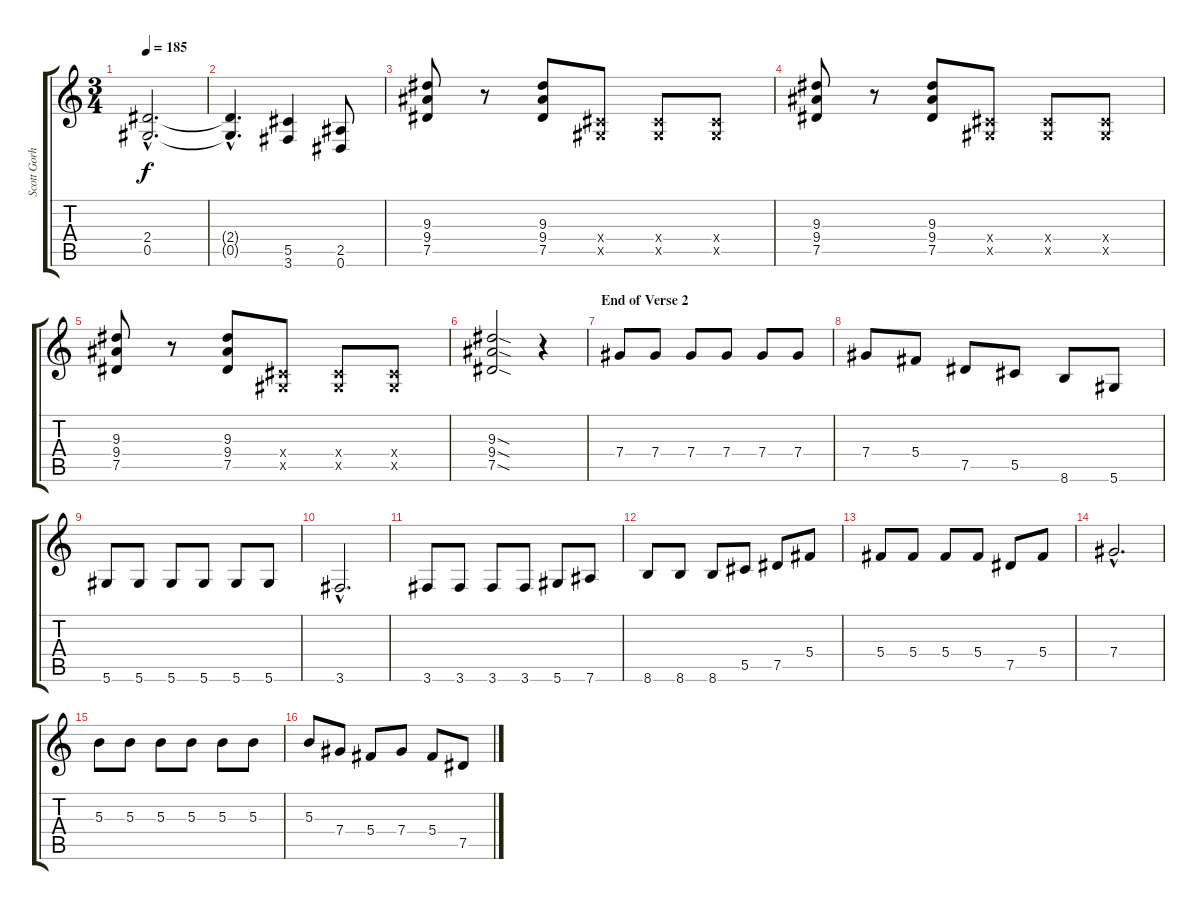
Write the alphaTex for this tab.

\track ("Scott Gorham" "Scott Gorh") {instrument distortionguitar}
\staff {score tabs}
\tuning (Eb4 Bb3 Gb3 Db3 Ab2 Eb2) {hide}
\ts (3 4)
\tempo 185
\clef g2
\ks c
(2.4{hac} 0.5{hac}).2{d dy f} |
(2.4{hac t} 0.5{hac t}).4{d} (5.5 3.6).4 (2.5 0.6).8 |
(9.3 9.4 7.5).8 r.8 (9.3 9.4 7.5).8 (0.4{x} 0.5{x}).8 (0.4{x} 0.5{x}).8 (0.4{x} 0.5{x}).8 |
(9.3 9.4 7.5).8 r.8 (9.3 9.4 7.5).8 (0.4{x} 0.5{x}).8 (0.4{x} 0.5{x}).8 (0.4{x} 0.5{x}).8 |
(9.3 9.4 7.5).8 r.8 (9.3 9.4 7.5).8 (0.4{x} 0.5{x}).8 (0.4{x} 0.5{x}).8 (0.4{x} 0.5{x}).8 |
(9.3{sod} 9.4{sod} 7.5{sod}).2 r.4 |
\section ("" "End of Verse 2")
7.4.8 7.4.8 7.4.8 7.4.8 7.4.8 7.4.8 |
7.4.8 5.4.8 7.5.8 5.5.8 8.6.8 5.6.8 |
5.6.8 5.6.8 5.6.8 5.6.8 5.6.8 5.6.8 |
3.6{hac}.2{d} |
3.6.8 3.6.8 3.6.8 3.6.8 5.6.8 7.6.8 |
8.6.8 8.6.8 8.6.8 5.5.8 7.5.8 5.4.8 |
5.4.8 5.4.8 5.4.8 5.4.8 7.5.8 5.4.8 |
7.4{hac}.2{d} |
5.3.8 5.3.8 5.3.8 5.3.8 5.3.8 5.3.8 |
5.3.8 7.4.8 5.4.8 7.4.8 5.4.8 7.5.8
